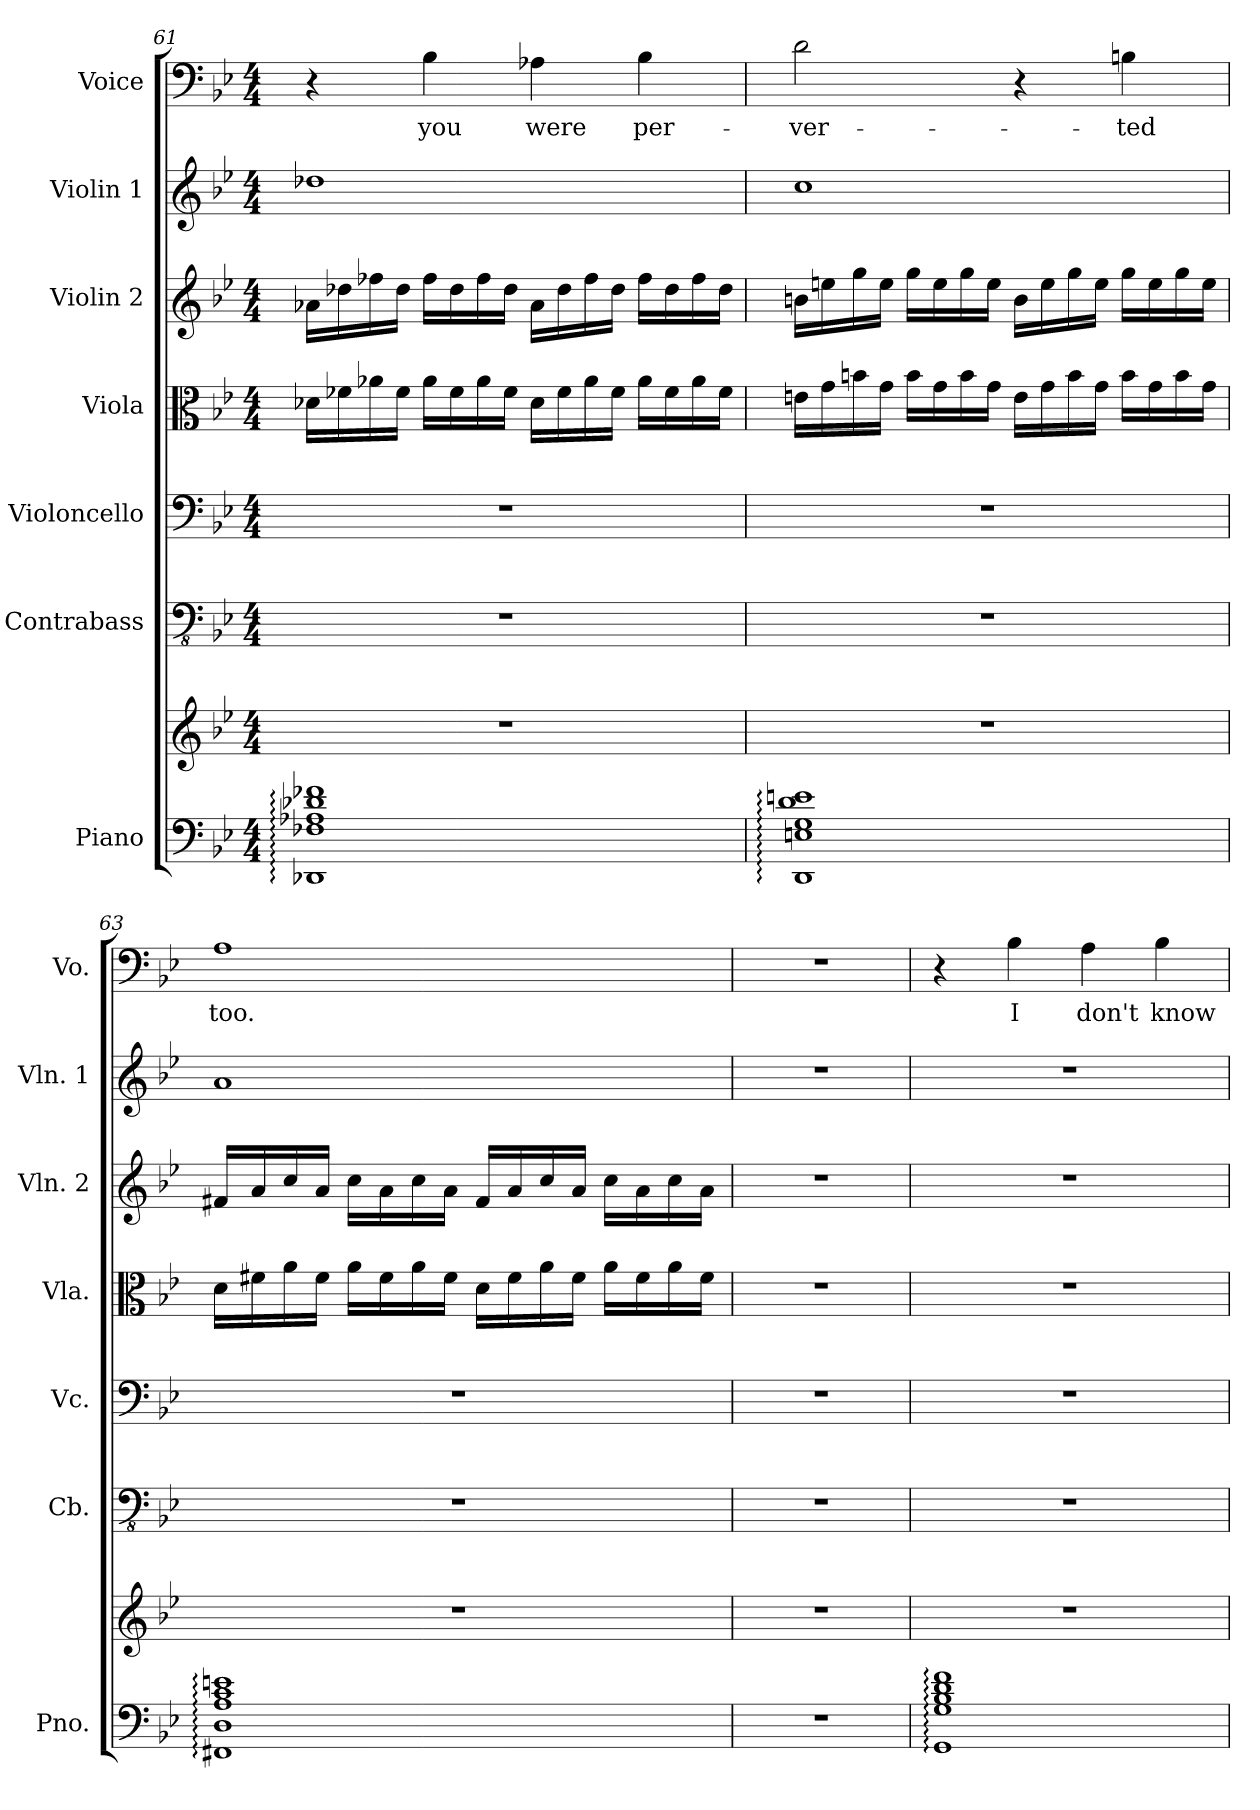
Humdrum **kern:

**kern	**kern	**kern	**kern	**kern	**kern	**kern	**kern	**text
*part7	*part7	*part6	*part5	*part4	*part3	*part2	*part1	*part1
*staff8	*staff7	*staff6	*staff5	*staff4	*staff3	*staff2	*staff1	*staff1
*I"Piano	*	*I"Contrabass	*I"Violoncello	*I"Viola	*I"Violin 2	*I"Violin 1	*I"Voice	*
*I'Pno.	*	*I'Cb.	*I'Vc.	*I'Vla.	*I'Vln. 2	*I'Vln. 1	*I'Vo.	*
!!LO:PB:g=z
*clefF4	*clefG2	*clefFv4	*clefF4	*clefC3	*clefG2	*clefG2	*clefF4	*
*	*	*ITrd7c12	*	*	*	*	*	*
*k[b-e-]	*k[b-e-]	*k[b-e-]	*k[b-e-]	*k[b-e-]	*k[b-e-]	*k[b-e-]	*k[b-e-]	*
*M4/4	*M4/4	*M4/4	*M4/4	*M4/4	*M4/4	*M4/4	*M4/4	*
=61	=61	=61	=61	=61	=61	=61	=61	=61
1DD-X: 1F-X: 1A-X: 1d-X: 1f-X:	1r	1r	1r	16d-X\LL	16a-X\LL	1dd-X	4r	.
.	.	.	.	16f-X\	16dd-X\	.	.	.
.	.	.	.	16a-X\	16ff-X\	.	.	.
.	.	.	.	16f-\JJ	16dd-\JJ	.	.	.
.	.	.	.	16a-\LL	16ff-\LL	.	4B-\	you
.	.	.	.	16f-\	16dd-\	.	.	.
.	.	.	.	16a-\	16ff-\	.	.	.
.	.	.	.	16f-\JJ	16dd-\JJ	.	.	.
.	.	.	.	16d-\LL	16a-\LL	.	4A-X\	were
.	.	.	.	16f-\	16dd-\	.	.	.
.	.	.	.	16a-\	16ff-\	.	.	.
.	.	.	.	16f-\JJ	16dd-\JJ	.	.	.
.	.	.	.	16a-\LL	16ff-\LL	.	4B-\	per-
.	.	.	.	16f-\	16dd-\	.	.	.
.	.	.	.	16a-\	16ff-\	.	.	.
.	.	.	.	16f-\JJ	16dd-\JJ	.	.	.
=62	=62	=62	=62	=62	=62	=62	=62	=62
1DD: 1En: 1G: 1d: 1en:	1r	1r	1r	16en\LL	16bn\LL	1cc	2d\	-ver-
.	.	.	.	16g\	16een\	.	.	.
.	.	.	.	16bn\	16gg\	.	.	.
.	.	.	.	16g\JJ	16ee\JJ	.	.	.
.	.	.	.	16b\LL	16gg\LL	.	.	.
.	.	.	.	16g\	16ee\	.	.	.
.	.	.	.	16b\	16gg\	.	.	.
.	.	.	.	16g\JJ	16ee\JJ	.	.	.
.	.	.	.	16e\LL	16b\LL	.	4r	.
.	.	.	.	16g\	16ee\	.	.	.
.	.	.	.	16b\	16gg\	.	.	.
.	.	.	.	16g\JJ	16ee\JJ	.	.	.
.	.	.	.	16b\LL	16gg\LL	.	4Bn\	-ted
.	.	.	.	16g\	16ee\	.	.	.
.	.	.	.	16b\	16gg\	.	.	.
.	.	.	.	16g\JJ	16ee\JJ	.	.	.
!!LO:PB:g=z
=63	=63	=63	=63	=63	=63	=63	=63	=63
1FF#X: 1D: 1A: 1c: 1en:	1r	1r	1r	16d\LL	16f#X/LL	1a	1A	too.
.	.	.	.	16f#X\	16a/	.	.	.
.	.	.	.	16a\	16cc/	.	.	.
.	.	.	.	16f#\JJ	16a/JJ	.	.	.
.	.	.	.	16a\LL	16cc\LL	.	.	.
.	.	.	.	16f#\	16a\	.	.	.
.	.	.	.	16a\	16cc\	.	.	.
.	.	.	.	16f#\JJ	16a\JJ	.	.	.
.	.	.	.	16d\LL	16f#/LL	.	.	.
.	.	.	.	16f#\	16a/	.	.	.
.	.	.	.	16a\	16cc/	.	.	.
.	.	.	.	16f#\JJ	16a/JJ	.	.	.
.	.	.	.	16a\LL	16cc\LL	.	.	.
.	.	.	.	16f#\	16a\	.	.	.
.	.	.	.	16a\	16cc\	.	.	.
.	.	.	.	16f#\JJ	16a\JJ	.	.	.
=64	=64	=64	=64	=64	=64	=64	=64	=64
1r	1r	1r	1r	1r	1r	1r	1r	.
=65	=65	=65	=65	=65	=65	=65	=65	=65
1GG: 1G: 1B-: 1d: 1f:	1r	1r	1r	1r	1r	1r	4r	.
.	.	.	.	.	.	.	4B-\	I
.	.	.	.	.	.	.	4A\	don't
.	.	.	.	.	.	.	4B-\	know
=	=	=	=	=	=	=	=	=
*-	*-	*-	*-	*-	*-	*-	*-	*-
